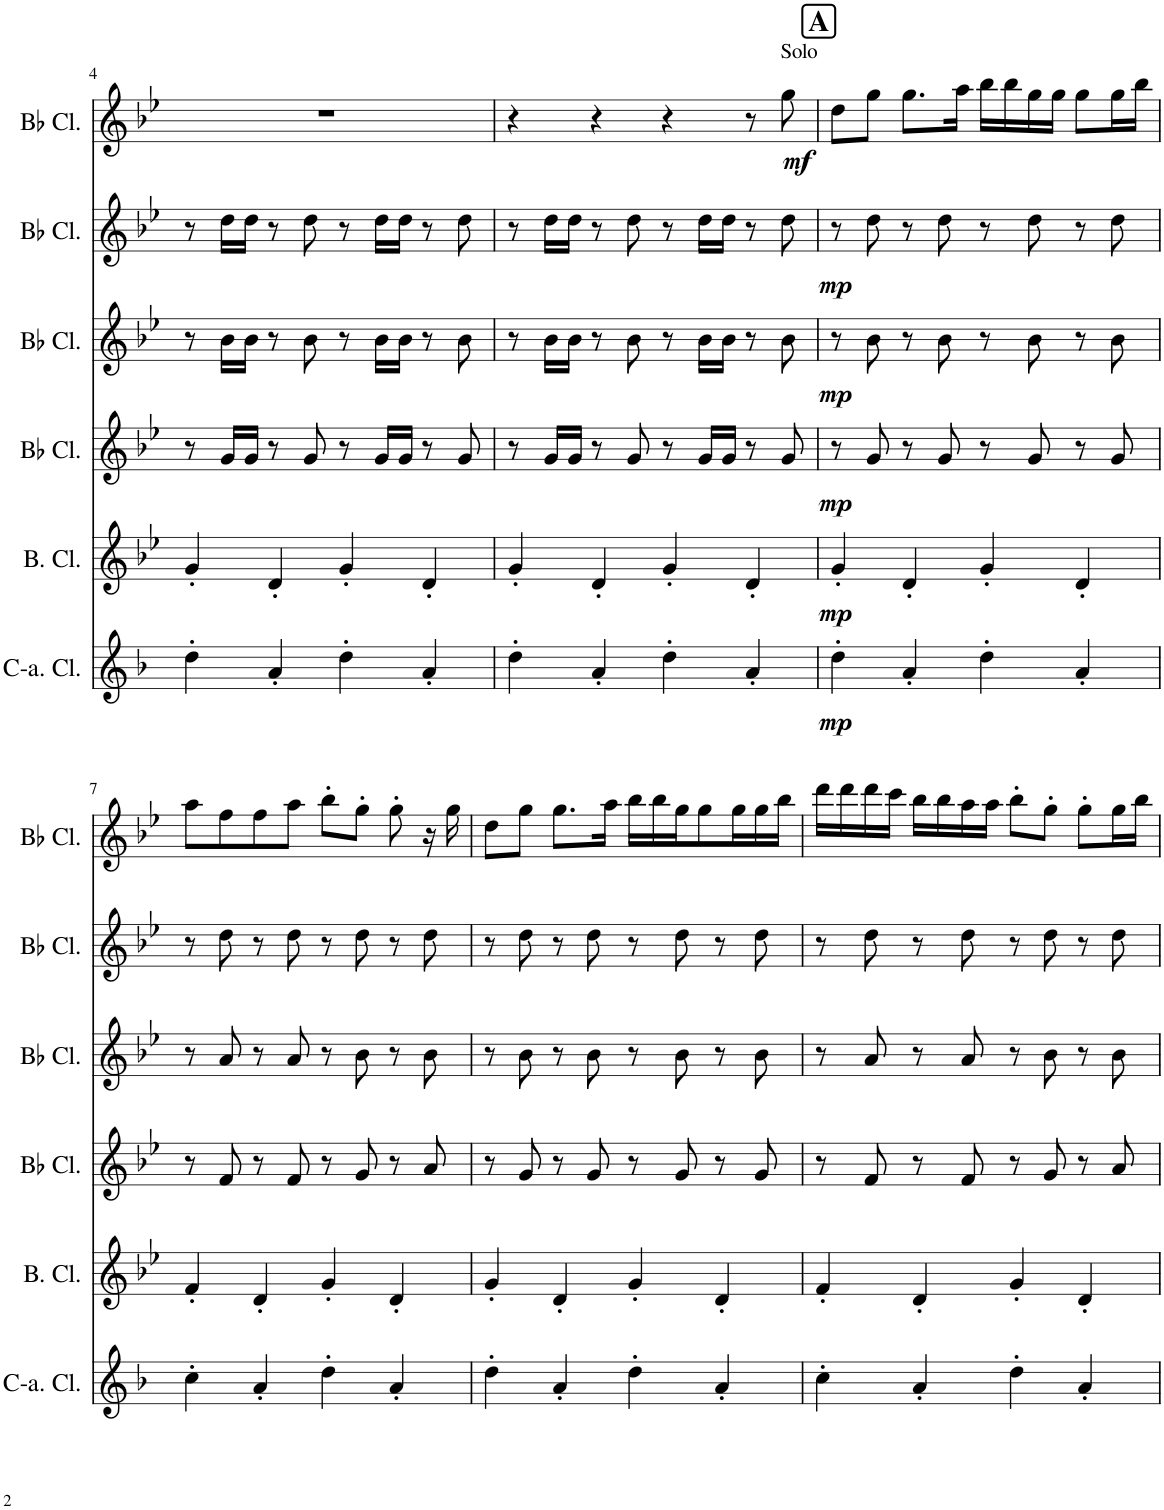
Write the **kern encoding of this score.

**kern	**dynam	**kern	**dynam	**kern	**dynam	**kern	**dynam	**kern	**dynam	**kern	**dynam
*part6	*part6	*part5	*part5	*part4	*part4	*part3	*part3	*part2	*part2	*part1	*part1
*staff6	*staff6	*staff5	*staff5	*staff4	*staff4	*staff3	*staff3	*staff2	*staff2	*staff1	*staff1
*I"Contra-alto Clarinet	*	*I"Bass Clarinet	*	*I"Bb Clarinet	*	*I"Bb Clarinet	*	*I"Bb Clarinet	*	*I"Bb Clarinet	*
*I'C-a. Cl.	*	*I'B. Cl.	*	*I'Bb Cl.	*	*I'Bb Cl.	*	*I'Bb Cl.	*	*I'Bb Cl.	*
!!LO:PB:g=z
*clefG2	*	*clefG2	*	*clefG2	*	*clefG2	*	*clefG2	*	*clefG2	*
*Trd1c2	*	*Trd8c14	*	*Trd1c2	*	*Trd1c2	*	*Trd1c2	*	*Trd1c2	*
*k[b-]	*	*k[b-e-]	*	*k[b-e-]	*	*k[b-e-]	*	*k[b-e-]	*	*k[b-e-]	*
*M4/4	*	*M4/4	*	*M4/4	*	*M4/4	*	*M4/4	*	*M4/4	*
=4	=4	=4	=4	=4	=4	=4	=4	=4	=4	=4	=4
4dd'\	.	4g'/	.	8r	.	8r	.	8r	.	1r	.
.	.	.	.	16g/LL	.	16b-\LL	.	16dd\LL	.	.	.
.	.	.	.	16g/JJ	.	16b-\JJ	.	16dd\JJ	.	.	.
4a'/	.	4d'/	.	8r	.	8r	.	8r	.	.	.
.	.	.	.	8g/	.	8b-\	.	8dd\	.	.	.
4dd'\	.	4g'/	.	8r	.	8r	.	8r	.	.	.
.	.	.	.	16g/LL	.	16b-\LL	.	16dd\LL	.	.	.
.	.	.	.	16g/JJ	.	16b-\JJ	.	16dd\JJ	.	.	.
4a'/	.	4d'/	.	8r	.	8r	.	8r	.	.	.
.	.	.	.	8g/	.	8b-\	.	8dd\	.	.	.
=5	=5	=5	=5	=5	=5	=5	=5	=5	=5	=5	=5
*	*	*	*	*	*	*	*	*	*	*^	*
4dd'\	.	4g'/	.	8r	.	8r	.	8r	.	4r	2...ryy	.
.	.	.	.	16g/LL	.	16b-\LL	.	16dd\LL	.	.	.	.
.	.	.	.	16g/JJ	.	16b-\JJ	.	16dd\JJ	.	.	.	.
4a'/	.	4d'/	.	8r	.	8r	.	8r	.	4r	.	.
.	.	.	.	8g/	.	8b-\	.	8dd\	.	.	.	.
4dd'\	.	4g'/	.	8r	.	8r	.	8r	.	4r	.	.
.	.	.	.	16g/LL	.	16b-\LL	.	16dd\LL	.	.	.	.
.	.	.	.	16g/JJ	.	16b-\JJ	.	16dd\JJ	.	.	.	.
4a'/	.	4d'/	.	8r	.	8r	.	8r	.	8r	.	.
!	!	!	!	!	!	!	!	!	!	!LO:TX:a:t=Solo	!	!
.	.	.	.	8g/	.	8b-\	.	8dd\	.	8gg\	.	.
!	!	!	!	!	!	!	!	!	!	!	!	!LO:DY:b
.	.	.	.	.	.	.	.	.	.	.	16ryy	mf
!!LO:REH:place=s1:a:B:cj:fs=14:t=A
=6	=6	=6	=6	=6	=6	=6	=6	=6	=6	=6	=6	=6
!	!LO:DY:b	!	!LO:DY:b	!	!LO:DY:b	!	!LO:DY:b	!	!LO:DY:b	!	!	!
*	*	*	*	*	*	*	*	*	*	*v	*v	*
4dd'\	mp	4g'/	mp	8r	mp	8r	mp	8r	mp	8dd\L	.
.	.	.	.	8g/	.	8b-\	.	8dd\	.	8gg\J	.
4a'/	.	4d'/	.	8r	.	8r	.	8r	.	8.gg\L	.
.	.	.	.	8g/	.	8b-\	.	8dd\	.	.	.
.	.	.	.	.	.	.	.	.	.	16aa\Jk	.
4dd'\	.	4g'/	.	8r	.	8r	.	8r	.	16bb-\LL	.
.	.	.	.	.	.	.	.	.	.	16bb-\	.
.	.	.	.	8g/	.	8b-\	.	8dd\	.	16gg\	.
.	.	.	.	.	.	.	.	.	.	16gg\JJ	.
4a'/	.	4d'/	.	8r	.	8r	.	8r	.	8gg\L	.
.	.	.	.	8g/	.	8b-\	.	8dd\	.	16gg\L	.
.	.	.	.	.	.	.	.	.	.	16bb-\JJ	.
!!LO:LB:g=z
=7	=7	=7	=7	=7	=7	=7	=7	=7	=7	=7	=7
4cc'\	.	4f'/	.	8r	.	8r	.	8r	.	8aa\L	.
.	.	.	.	8f/	.	8a/	.	8dd\	.	8ff\	.
4a'/	.	4d'/	.	8r	.	8r	.	8r	.	8ff\	.
.	.	.	.	8f/	.	8a/	.	8dd\	.	8aa\J	.
4dd'\	.	4g'/	.	8r	.	8r	.	8r	.	8bb-'\L	.
.	.	.	.	8g/	.	8b-\	.	8dd\	.	8gg'\J	.
4a'/	.	4d'/	.	8r	.	8r	.	8r	.	8gg'\	.
.	.	.	.	8a/	.	8b-\	.	8dd\	.	16r	.
.	.	.	.	.	.	.	.	.	.	16gg\	.
=8	=8	=8	=8	=8	=8	=8	=8	=8	=8	=8	=8
4dd'\	.	4g'/	.	8r	.	8r	.	8r	.	8dd\L	.
.	.	.	.	8g/	.	8b-\	.	8dd\	.	8gg\J	.
4a'/	.	4d'/	.	8r	.	8r	.	8r	.	8.gg\L	.
.	.	.	.	8g/	.	8b-\	.	8dd\	.	.	.
.	.	.	.	.	.	.	.	.	.	16aa\Jk	.
4dd'\	.	4g'/	.	8r	.	8r	.	8r	.	16bb-\LL	.
.	.	.	.	.	.	.	.	.	.	16bb-\	.
.	.	.	.	8g/	.	8b-\	.	8dd\	.	16gg\J	.
.	.	.	.	.	.	.	.	.	.	8gg\	.
4a'/	.	4d'/	.	8r	.	8r	.	8r	.	.	.
.	.	.	.	.	.	.	.	.	.	16gg\L	.
.	.	.	.	8g/	.	8b-\	.	8dd\	.	16gg\	.
.	.	.	.	.	.	.	.	.	.	16bb-\JJ	.
=9	=9	=9	=9	=9	=9	=9	=9	=9	=9	=9	=9
4cc'\	.	4f'/	.	8r	.	8r	.	8r	.	16ddd\LL	.
.	.	.	.	.	.	.	.	.	.	16ddd\	.
.	.	.	.	8f/	.	8a/	.	8dd\	.	16ddd\	.
.	.	.	.	.	.	.	.	.	.	16ccc\JJ	.
4a'/	.	4d'/	.	8r	.	8r	.	8r	.	16bb-\LL	.
.	.	.	.	.	.	.	.	.	.	16bb-\	.
.	.	.	.	8f/	.	8a/	.	8dd\	.	16aa\	.
.	.	.	.	.	.	.	.	.	.	16aa\JJ	.
4dd'\	.	4g'/	.	8r	.	8r	.	8r	.	8bb-'\L	.
.	.	.	.	8g/	.	8b-\	.	8dd\	.	8gg'\J	.
4a'/	.	4d'/	.	8r	.	8r	.	8r	.	8gg'\L	.
.	.	.	.	8a/	.	8b-\	.	8dd\	.	16gg\L	.
.	.	.	.	.	.	.	.	.	.	16bb-\JJ	.
=	=	=	=	=	=	=	=	=	=	=	=
*-	*-	*-	*-	*-	*-	*-	*-	*-	*-	*-	*-
